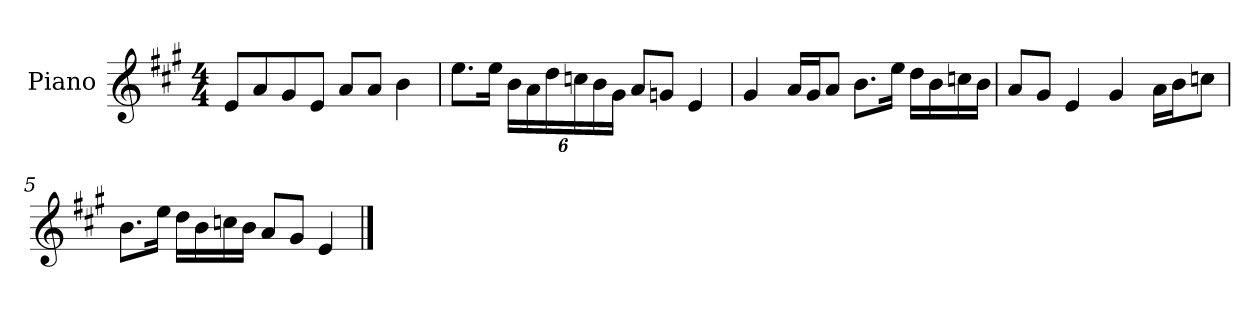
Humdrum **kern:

**kern
*part1
*staff1
*I"Piano
*I'P-no
*clefG2
*k[f#c#g#]
*M4/4
*MM90
=1
8e/L
8a/
8g#/
8e/J
8a/L
8a/J
4b\
=2
8.ee\L
16ee\Jk
*Xbrackettup
24b\LL
24a\
24dd\
24ccn\
24b\
24g#\JJ
8a/L
8gn/J
4e/
=3
4g#/
16a/LL
16g#/J
8a/J
8.b\L
16ee\Jk
16dd\LL
16b\
16ccn\
16b\JJ
=4
8a/L
8g#/J
4e/
4g#/
16a\LL
16b\J
8ccn\J
!!LO:LB:g=z
=5
8.b\L
16ee\Jk
16dd\LL
16b\
16ccn\
16b\JJ
8a/L
8g#/J
4e/
==
*-
